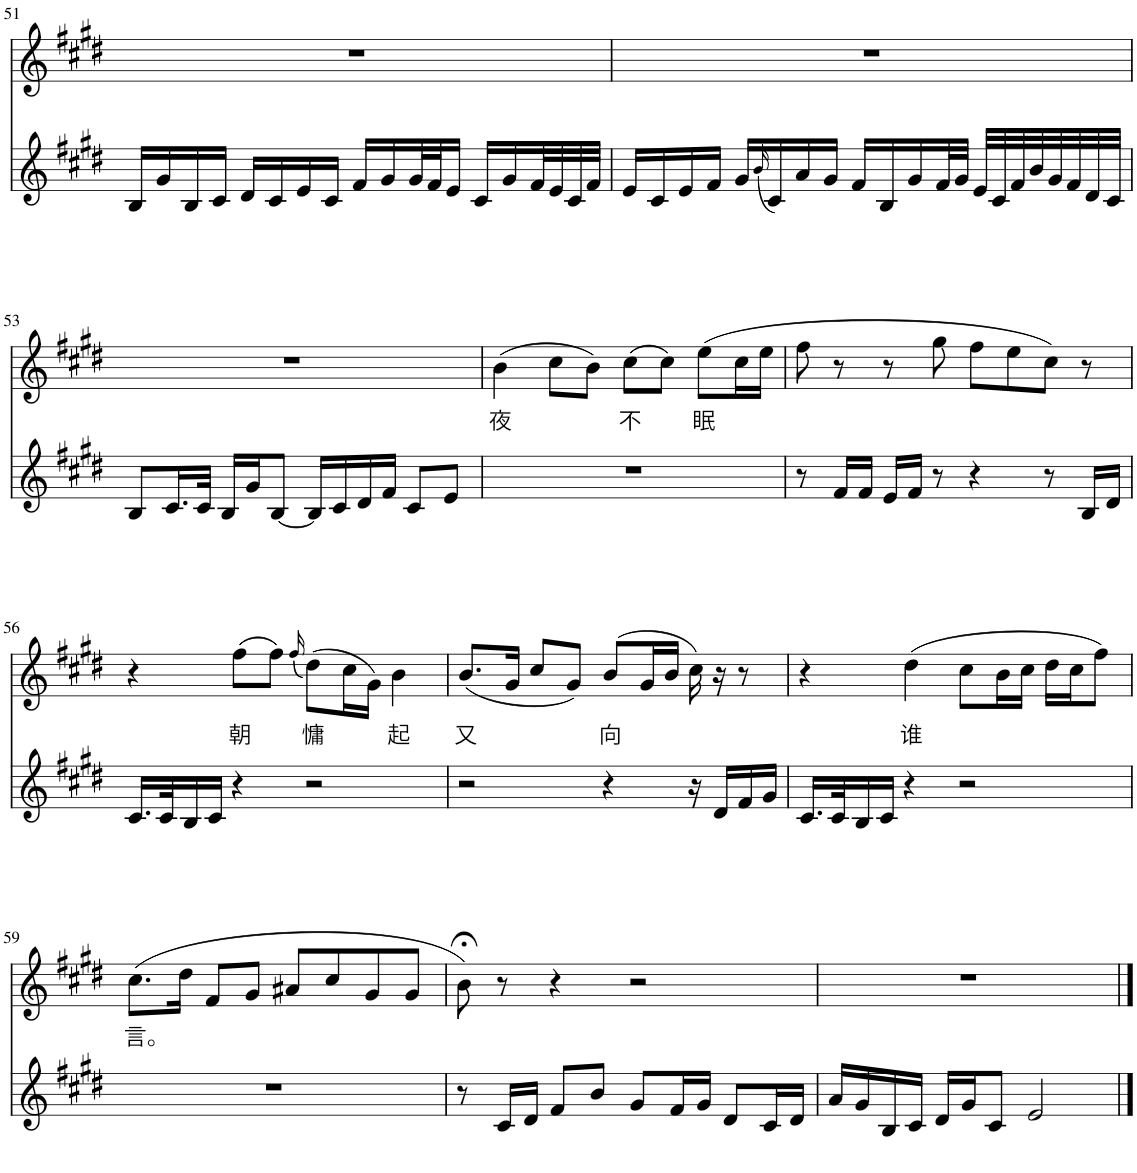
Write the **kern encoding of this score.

**kern	**kern	**text
*part2	*part1	*part1
*staff2	*staff1	*staff1
*I"Piano	*I"Piano	*
*I'Pno	*I'Pno	*
!!LO:PB:g=z
*clefG2	*clefG2	*
*k[f#c#g#d#]	*k[f#c#g#d#]	*
*M4/4	*M4/4	*
=51	=51	=51
16B/LL	1r	.
16g#/	.	.
16B/	.	.
16c#/JJ	.	.
16d#/LL	.	.
16c#/	.	.
16e/	.	.
16c#/JJ	.	.
16f#/LL	.	.
16g#/	.	.
32g#/L	.	.
32f#/J	.	.
16e/JJ	.	.
16c#/LL	.	.
16g#/	.	.
32f#/L	.	.
32e/	.	.
32c#/	.	.
32f#/JJJ	.	.
=52	=52	=52
16e/LL	1r	.
16c#/	.	.
16e/	.	.
16f#/JJ	.	.
16g#/LL	.	.
(16qb/	.	.
16c#/)	.	.
16a/	.	.
16g#/JJ	.	.
16f#/LL	.	.
16B/	.	.
16g#/	.	.
32f#/L	.	.
32g#/JJJ	.	.
32e/LLL	.	.
32c#/	.	.
32f#/	.	.
32b/	.	.
32g#/	.	.
32f#/	.	.
32d#/	.	.
32c#/JJJ	.	.
!!LO:LB:g=z
=53	=53	=53
8B/L	1r	.
16.c#/L	.	.
32c#/JJk	.	.
16B/LL	.	.
16g#/J	.	.
[8B/J	.	.
16B/LL]	.	.
16c#/	.	.
16d#/	.	.
16f#/JJ	.	.
8c#/L	.	.
8e/J	.	.
=54	=54	=54
!	!	!LO:LY:b
1r	(4b\	夜
.	8cc#\L	.
.	8b\J)	.
!	!	!LO:LY:b
.	(8cc#\L	不
.	8cc#\J)	.
!	!	!LO:LY:b
.	(8ee\L	眠
.	16cc#\L	.
.	16ee\JJ	.
=55	=55	=55
8r	8ff#\	.
16f#/LL	8r	.
16f#/JJ	.	.
16e/LL	8r	.
16f#/JJ	.	.
8r	8gg#\	.
4r	8ff#\L	.
.	8ee\	.
8r	8cc#\J)	.
16B/LL	8r	.
16d#/JJ	.	.
!!LO:LB:g=z
=56	=56	=56
16.c#/LL	4r	.
32c#/K	.	.
16B/	.	.
16c#/JJ	.	.
!	!	!LO:LY:b
4r	(8ff#\L	朝
.	8ff#\J)	.
.	(16qff#/	.
!	!	!LO:LY:b
2r	(8dd#\L)	慵
.	16cc#\L	.
.	16g#\JJ)	.
!	!	!LO:LY:b
.	4b\	起
=57	=57	=57
!	!	!LO:LY:b
2r	(8.b/L	又
.	16g#/Jk	.
.	8cc#/L	.
.	8g#/J)	.
!	!	!LO:LY:b
4r	(8b/L	向
.	16g#/L	.
.	16b/JJ	.
16r	16cc#\)	.
16d#/LL	16r	.
16f#/	8r	.
16g#/JJ	.	.
=58	=58	=58
16.c#/LL	4r	.
32c#/K	.	.
16B/	.	.
16c#/JJ	.	.
!	!	!LO:LY:b
4r	(4dd#\	谁
2r	8cc#\L	.
.	16b\L	.
.	16cc#\JJ	.
.	16dd#\LL	.
.	16cc#\J	.
.	8ff#\J)	.
!!LO:LB:g=z
=59	=59	=59
!	!	!LO:LY:b
1r	(8.cc#\L	言。
.	16dd#\Jk	.
.	8f#/L	.
.	8g#/J	.
.	8a#X/L	.
.	8cc#/	.
.	8g#/	.
.	8g#/J	.
=60	=60	=60
8r	8b;<\)	.
16c#/LL	8r	.
16d#/JJ	.	.
8f#/L	4r	.
8b/J	.	.
8g#/L	2r	.
16f#/L	.	.
16g#/JJ	.	.
8d#/L	.	.
16c#/L	.	.
16d#/JJ	.	.
=61	=61	=61
16a/LL	1r	.
16g#/	.	.
16B/	.	.
16c#/JJ	.	.
16d#/LL	.	.
16g#/J	.	.
8c#/J	.	.
2e/	.	.
==	==	==
*-	*-	*-
